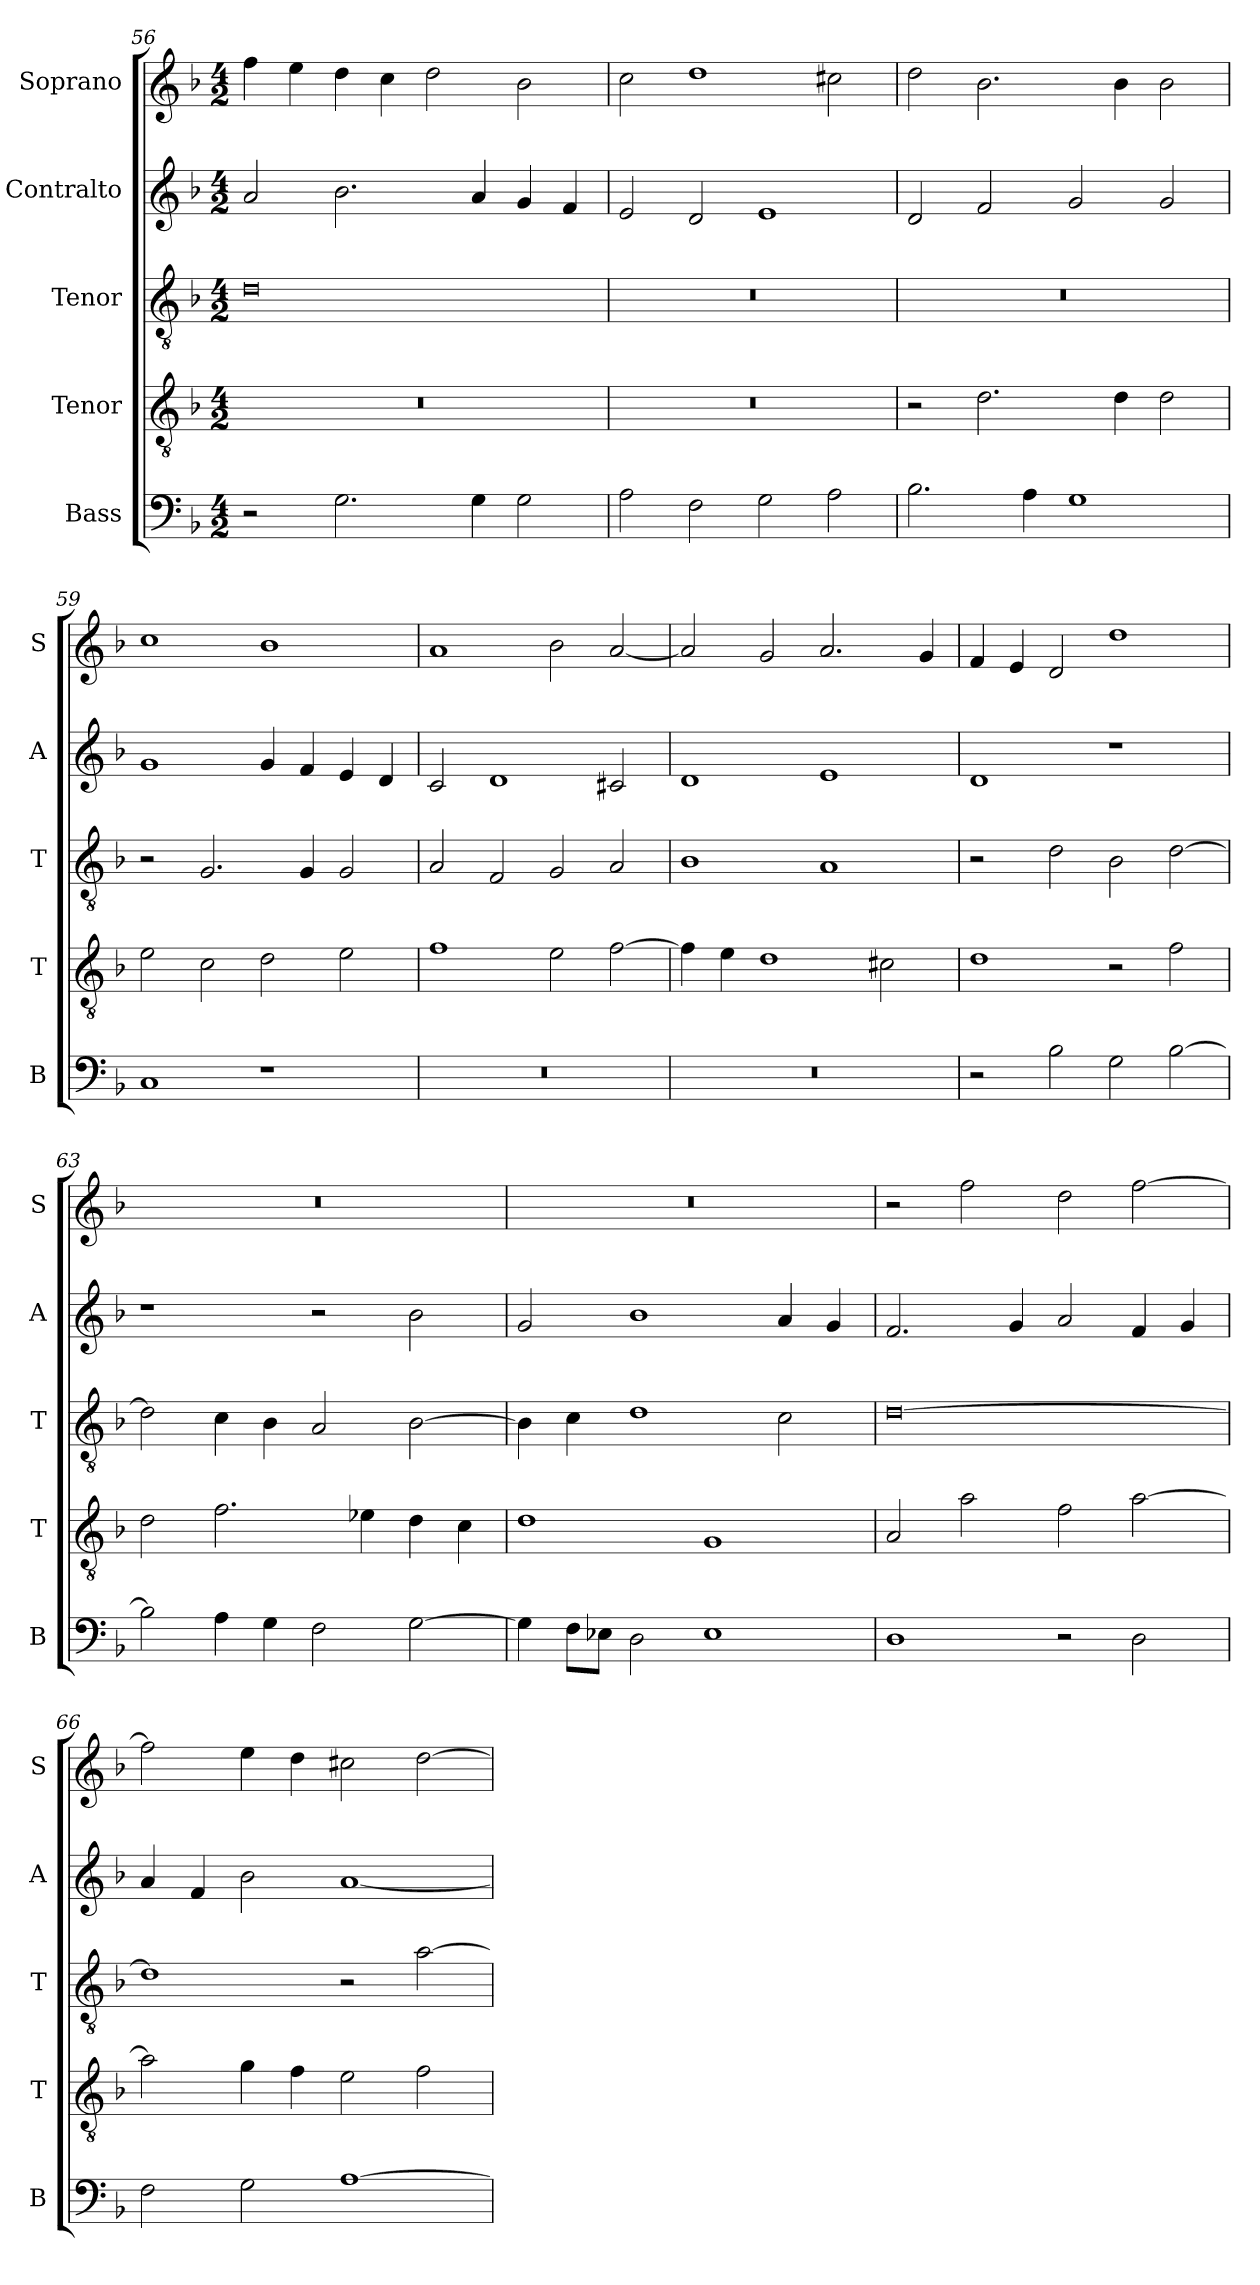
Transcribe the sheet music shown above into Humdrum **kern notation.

**kern	**kern	**kern	**kern	**kern
*part5	*part4	*part3	*part2	*part1
*staff5	*staff4	*staff3	*staff2	*staff1
*I"Bass	*I"Tenor	*I"Tenor	*I"Contralto	*I"Soprano
*I'B	*I'T	*I'T	*I'A	*I'S
*clefF4	*clefGv2	*clefGv2	*clefG2	*clefG2
*k[b-]	*k[b-]	*k[b-]	*k[b-]	*k[b-]
*D:aeo	*D:aeo	*D:aeo	*D:aeo	*D:aeo
*M4/2	*M4/2	*M4/2	*M4/2	*M4/2
=56	=56	=56	=56	=56
2r	0r	0d	2a	4ff
.	.	.	.	4ee
2.G	.	.	2.b-	4dd
.	.	.	.	4cc
.	.	.	.	2dd
4G	.	.	4a	.
2G	.	.	4g	2b-
.	.	.	4f	.
=57	=57	=57	=57	=57
2A	0r	0r	2e	2cc
2F	.	.	2d	1dd
2G	.	.	1e	.
2A	.	.	.	2cc#X
=58	=58	=58	=58	=58
2.B-	2r	0r	2d	2dd
.	2.d	.	2f	2.b-
4A	.	.	.	.
1G	.	.	2g	.
.	4d	.	.	4b-
.	2d	.	2g	2b-
=59	=59	=59	=59	=59
1C	2e	2r	1g	1cc
.	2c	2.G	.	.
1r	2d	.	4g	1b-
.	.	4G	4f	.
.	2e	2G	4e	.
.	.	.	4d	.
=60	=60	=60	=60	=60
0r	1f	2A	2c	1a
.	.	2F	1d	.
.	2e	2G	.	2b-
.	[2f	2A	2c#X	[2a
=61	=61	=61	=61	=61
0r	4f]	1B-	1d	2a]
.	4e	.	.	.
.	1d	.	.	2g
.	.	1A	1e	2.a
.	2c#X	.	.	.
.	.	.	.	4g
=62	=62	=62	=62	=62
2r	1d	2r	1d	4f
.	.	.	.	4e
2B-	.	2d	.	2d
2G	2r	2B-	1r	1dd
[2B-	2f	[2d	.	.
=63	=63	=63	=63	=63
2B-]	2d	2d]	1r	0r
4A	2.f	4c	.	.
4G	.	4B-	.	.
2F	.	2A	2r	.
.	4e-X	.	.	.
[2G	4d	[2B-	2b-	.
.	4c	.	.	.
=64	=64	=64	=64	=64
4G]	1d	4B-]	2g	0r
8F\L	.	4c	.	.
8E-X\J	.	.	.	.
2D	.	1d	1b-	.
1E-	1G	.	.	.
.	.	2c	4a	.
.	.	.	4g	.
=65	=65	=65	=65	=65
1D	2A	[0d	2.f	2r
.	2a	.	.	2ff
.	.	.	4g	.
2r	2f	.	2a	2dd
2D	[2a	.	4f	[2ff
.	.	.	4g	.
=66	=66	=66	=66	=66
2F	2a]	1d]	4a	2ff]
.	.	.	4f	.
2G	4g	.	2b-	4ee
.	4f	.	.	4dd
[1A	2e	2r	[1a	2cc#X
.	2f	[2a	.	[2dd
=	=	=	=	=
*-	*-	*-	*-	*-
